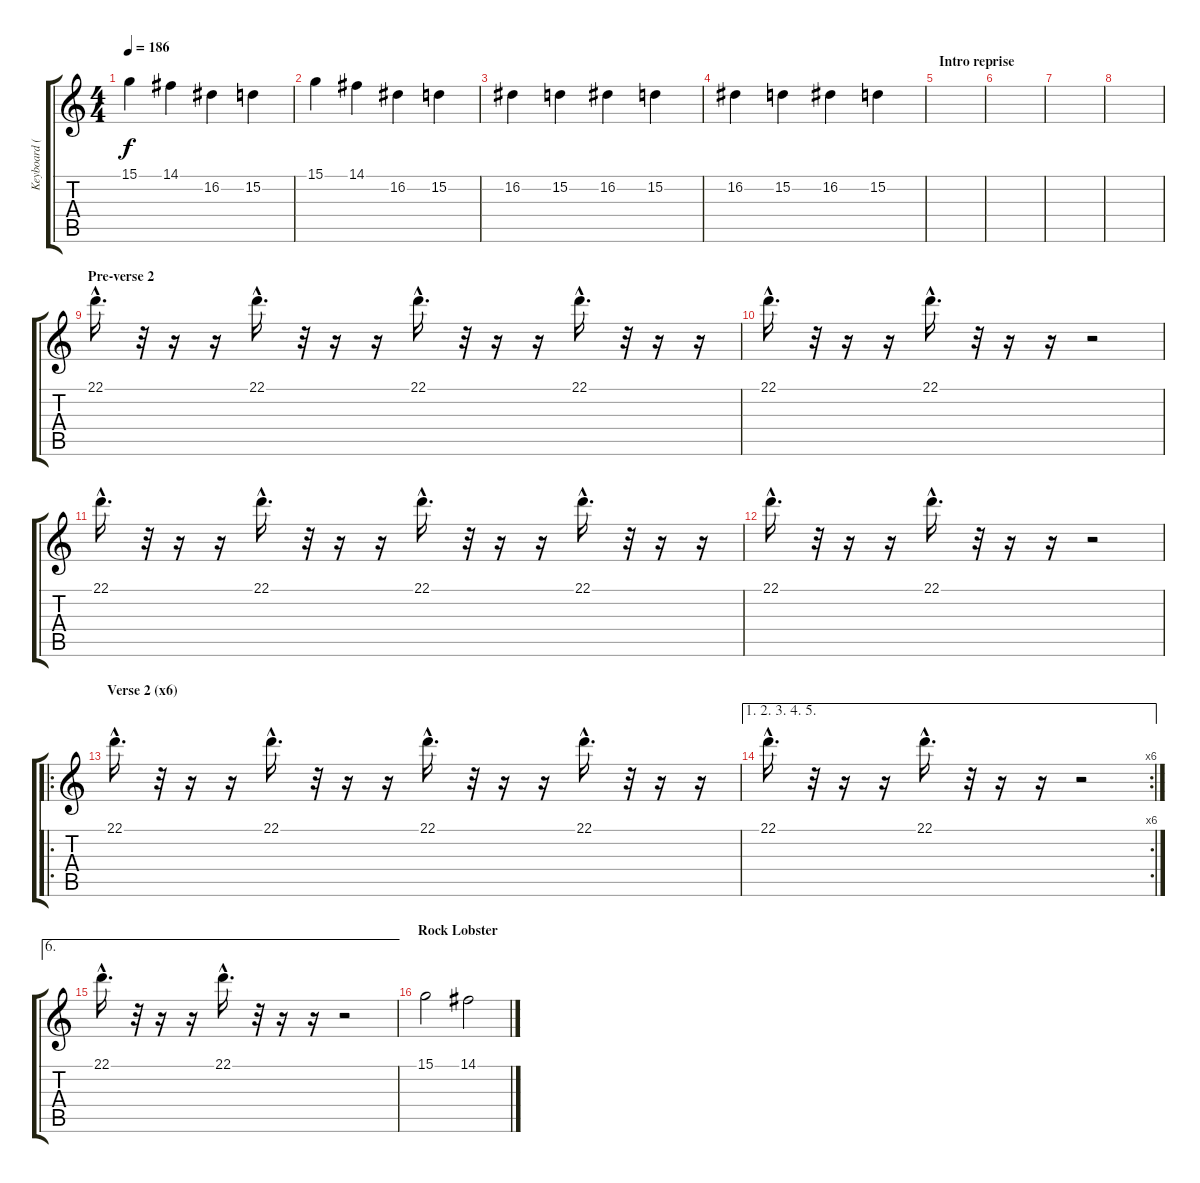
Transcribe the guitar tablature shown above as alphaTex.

\track ("Keyboard (hammond)" "Keyboard (") {instrument drawbarorgan}
\staff {score tabs}
\tuning (E4 B3 G3 D3 A2 E2) {hide}
\ts (4 4)
\tempo 186
\clef g2
\ks c
15.1.4{dy f} 14.1.4 16.2.4 15.2.4 |
15.1.4 14.1.4 16.2.4 15.2.4 |
16.2.4 15.2.4 16.2.4 15.2.4 |
16.2.4 15.2.4 16.2.4 15.2.4 |
\section ("" "Intro reprise")
|
|
|
|
\section ("" "Pre-verse 2")
22.1{hac}.16{d} r.32 r.16 r.16 22.1{hac}.16{d} r.32 r.16 r.16 22.1{hac}.16{d} r.32 r.16 r.16 22.1{hac}.16{d} r.32 r.16 r.16 |
22.1{hac}.16{d} r.32 r.16 r.16 22.1{hac}.16{d} r.32 r.16 r.16 r.2 |
22.1{hac}.16{d} r.32 r.16 r.16 22.1{hac}.16{d} r.32 r.16 r.16 22.1{hac}.16{d} r.32 r.16 r.16 22.1{hac}.16{d} r.32 r.16 r.16 |
22.1{hac}.16{d} r.32 r.16 r.16 22.1{hac}.16{d} r.32 r.16 r.16 r.2 |
\ro
\section ("" "Verse 2 (x6)")
22.1{hac}.16{d} r.32 r.16 r.16 22.1{hac}.16{d} r.32 r.16 r.16 22.1{hac}.16{d} r.32 r.16 r.16 22.1{hac}.16{d} r.32 r.16 r.16 |
\ae (1 2 3 4 5)
\rc 6
22.1{hac}.16{d} r.32 r.16 r.16 22.1{hac}.16{d} r.32 r.16 r.16 r.2 |
\ae 6
22.1{hac}.16{d} r.32 r.16 r.16 22.1{hac}.16{d} r.32 r.16 r.16 r.2 |
\section ("" "Rock Lobster")
15.1.2 14.1.2
